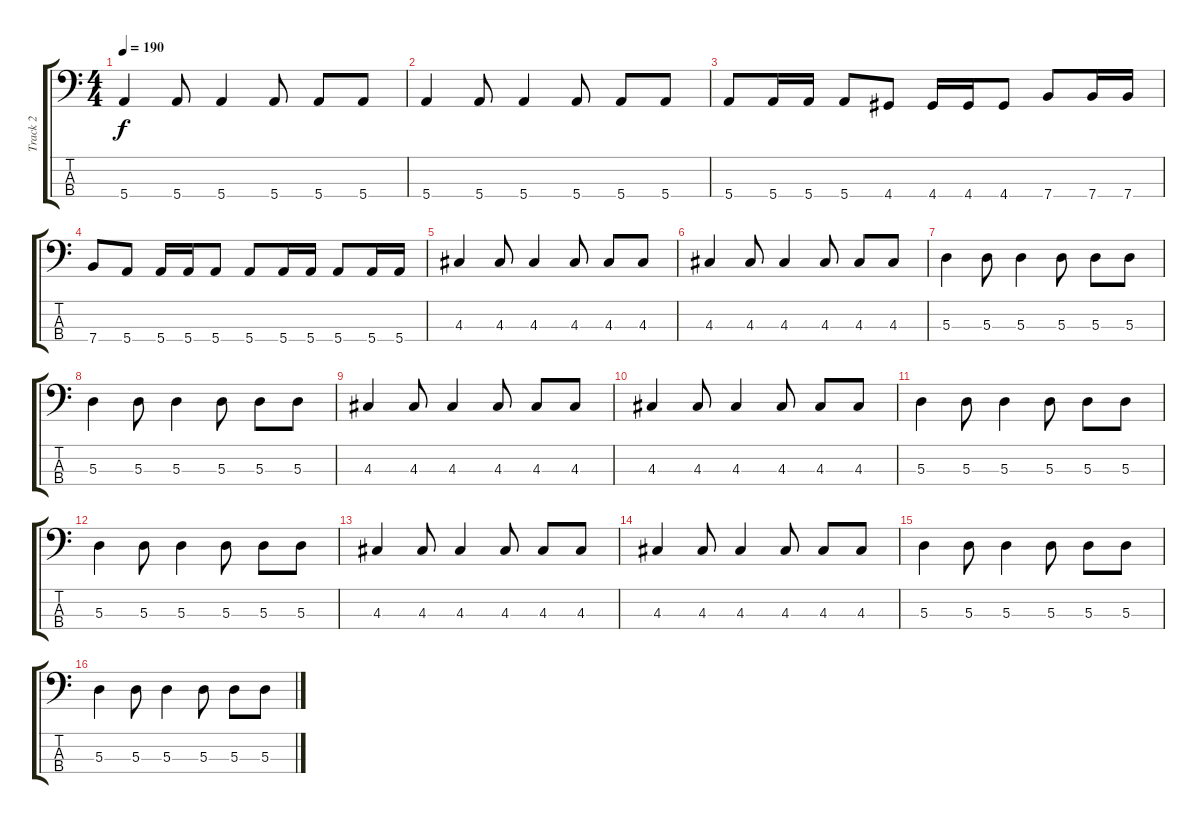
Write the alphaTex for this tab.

\track ("Track 2" "Track 2") {instrument electricbasspick}
\staff {score tabs}
\tuning (G2 D2 A1 E1) {hide}
\ts (4 4)
\tempo 190
\clef f4
\ks c
5.4.4{dy f} 5.4.8 5.4.4 5.4.8 5.4.8 5.4.8 |
5.4.4 5.4.8 5.4.4 5.4.8 5.4.8 5.4.8 |
5.4.8 5.4.16 5.4.16 5.4.8 4.4.8 4.4.16 4.4.16 4.4.8 7.4.8 7.4.16 7.4.16 |
7.4.8 5.4.8 5.4.16 5.4.16 5.4.8 5.4.8 5.4.16 5.4.16 5.4.8 5.4.16 5.4.16 |
4.3.4 4.3.8 4.3.4 4.3.8 4.3.8 4.3.8 |
4.3.4 4.3.8 4.3.4 4.3.8 4.3.8 4.3.8 |
5.3.4 5.3.8 5.3.4 5.3.8 5.3.8 5.3.8 |
5.3.4 5.3.8 5.3.4 5.3.8 5.3.8 5.3.8 |
4.3.4 4.3.8 4.3.4 4.3.8 4.3.8 4.3.8 |
4.3.4 4.3.8 4.3.4 4.3.8 4.3.8 4.3.8 |
5.3.4 5.3.8 5.3.4 5.3.8 5.3.8 5.3.8 |
5.3.4 5.3.8 5.3.4 5.3.8 5.3.8 5.3.8 |
4.3.4 4.3.8 4.3.4 4.3.8 4.3.8 4.3.8 |
4.3.4 4.3.8 4.3.4 4.3.8 4.3.8 4.3.8 |
5.3.4 5.3.8 5.3.4 5.3.8 5.3.8 5.3.8 |
5.3.4 5.3.8 5.3.4 5.3.8 5.3.8 5.3.8
